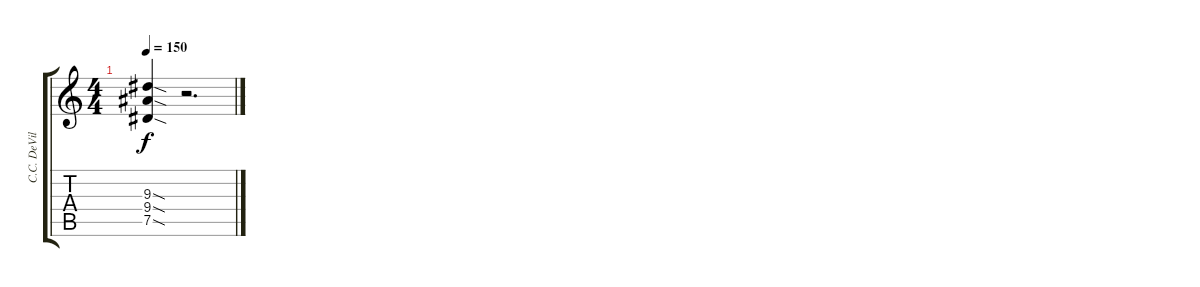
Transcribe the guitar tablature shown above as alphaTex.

\track ("C.C. DeVille - Rhytm I" "C.C. DeVil") {instrument distortionguitar}
\staff {score tabs}
\tuning (Eb4 Bb3 Gb3 Db3 Ab2 Eb2) {hide}
\ts (4 4)
\tempo 150
\clef g2
\ks c
(9.3{sod t} 9.4{sod t} 7.5{sod t}).4{dy f} r.2{d}
